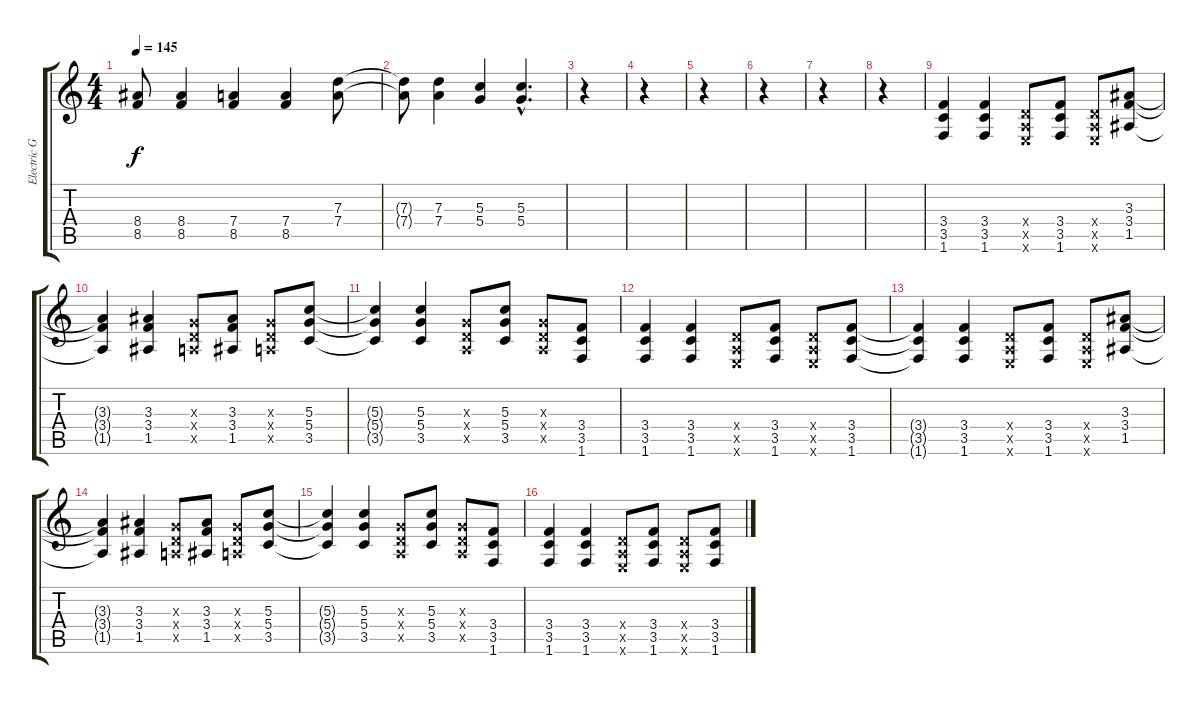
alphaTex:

\track ("Electric Guitar" "Electric G") {instrument distortionguitar}
\staff {score tabs}
\tuning (E4 B3 G3 D3 A2 E2) {hide}
\ts (4 4)
\tempo 145
\clef g2
\ks c
(8.4{t} 8.5{t}).8{dy f} (8.4 8.5).4 (7.4 8.5).4 (7.4 8.5).4 (7.3 7.4).8 |
(7.3{t} 7.4{t}).8 (7.3 7.4).4 (5.3 5.4).4 (5.3{hac} 5.4{hac}).4{d} |
r.4 |
r.4 |
r.4 |
r.4 |
r.4 |
r.4 |
(3.4 3.5 1.6).4{volume 13 balance 4} (3.4 3.5 1.6).4 (0.4{x} 0.5{x} 0.6{x}).8 (3.4 3.5 1.6).8 (0.4{x} 0.5{x} 0.6{x}).8 (3.3 3.4 1.5).8 |
(3.3{t} 3.4{t} 1.5{t}).4{volume 13 balance 4} (3.3 3.4 1.5).4 (0.3{x} 0.4{x} 0.5{x}).8 (3.3 3.4 1.5).8 (0.3{x} 0.4{x} 0.5{x}).8 (5.3 5.4 3.5).8 |
(5.3{t} 5.4{t} 3.5{t}).4{volume 13 balance 4} (5.3 5.4 3.5).4 (0.3{x} 0.4{x} 0.5{x}).8 (5.3 5.4 3.5).8 (0.3{x} 0.4{x} 0.5{x}).8 (3.4 3.5 1.6).8 |
(3.4 3.5 1.6).4{volume 13 balance 4} (3.4 3.5 1.6).4 (0.4{x} 0.5{x} 0.6{x}).8 (3.4 3.5 1.6).8 (0.4{x} 0.5{x} 0.6{x}).8 (3.4 3.5 1.6).8 |
(3.4{t} 3.5{t} 1.6{t}).4{volume 13 balance 4} (3.4 3.5 1.6).4 (0.4{x} 0.5{x} 0.6{x}).8 (3.4 3.5 1.6).8 (0.4{x} 0.5{x} 0.6{x}).8 (3.3 3.4 1.5).8 |
(3.3{t} 3.4{t} 1.5{t}).4{volume 13 balance 4} (3.3 3.4 1.5).4 (0.3{x} 0.4{x} 0.5{x}).8 (3.3 3.4 1.5).8 (0.3{x} 0.4{x} 0.5{x}).8 (5.3 5.4 3.5).8 |
(5.3{t} 5.4{t} 3.5{t}).4{volume 13 balance 4} (5.3 5.4 3.5).4 (0.3{x} 0.4{x} 0.5{x}).8 (5.3 5.4 3.5).8 (0.3{x} 0.4{x} 0.5{x}).8 (3.4 3.5 1.6).8 |
(3.4 3.5 1.6).4{volume 13 balance 4} (3.4 3.5 1.6).4 (0.4{x} 0.5{x} 0.6{x}).8 (3.4 3.5 1.6).8 (0.4{x} 0.5{x} 0.6{x}).8 (3.4 3.5 1.6).8
